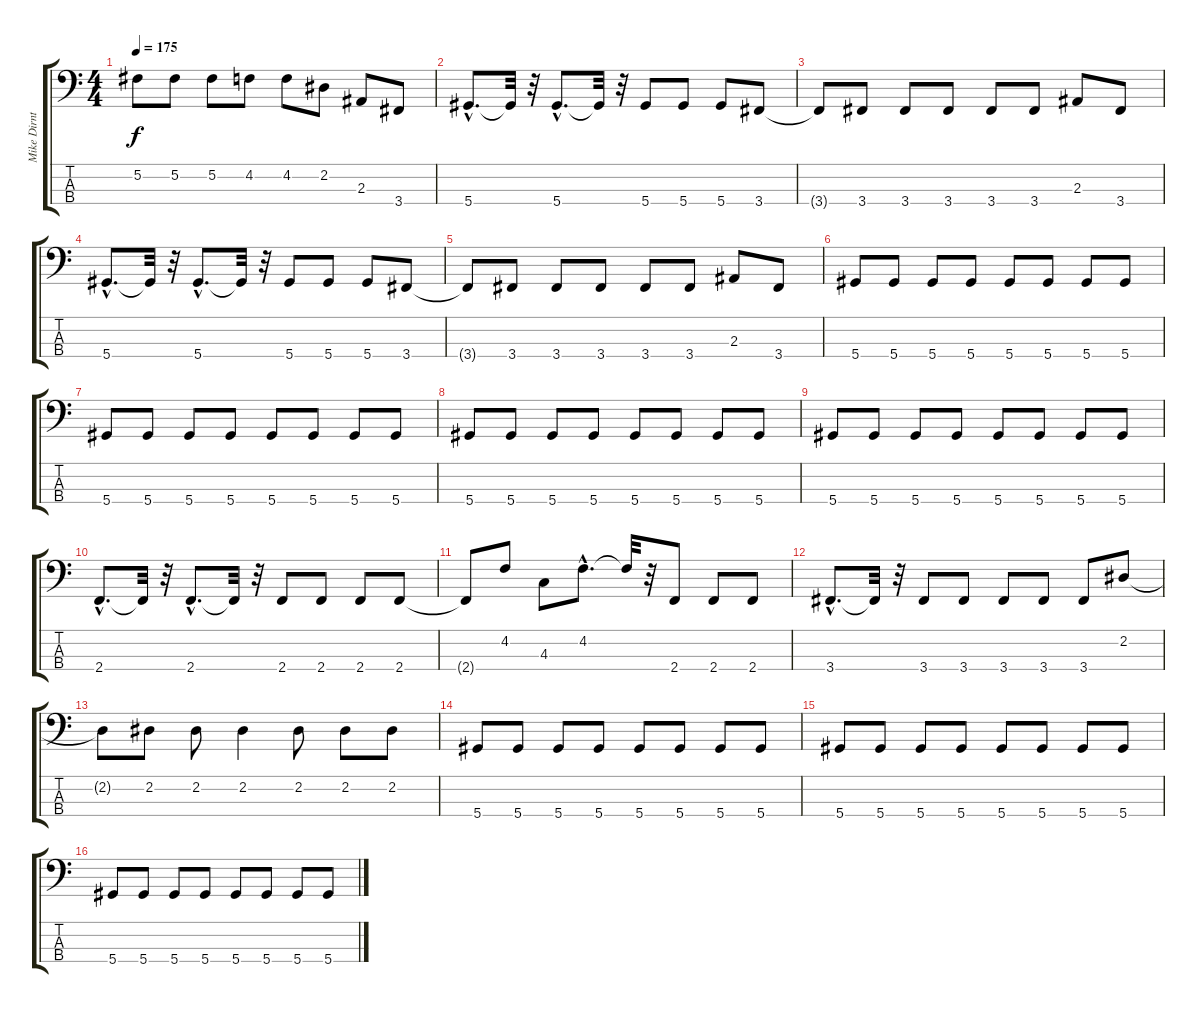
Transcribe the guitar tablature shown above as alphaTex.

\track ("Mike Dirnt" "Mike Dirnt") {instrument electricbassfinger}
\staff {score tabs}
\tuning (Gb2 Db2 Ab1 Eb1) {hide}
\ts (4 4)
\tempo 175
\clef f4
\ks c
5.2{t}.8{dy f} 5.2.8 5.2.8 4.2.8 4.2.8 2.2.8 2.3.8 3.4.8 |
5.4{hac}.8{d} 5.4{t}.32 r.32 5.4{hac}.8{d} 5.4{t}.32 r.32 5.4.8 5.4.8 5.4.8 3.4.8 |
3.4{t}.8 3.4.8 3.4.8 3.4.8 3.4.8 3.4.8 2.3.8 3.4.8 |
5.4{hac}.8{d} 5.4{t}.32 r.32 5.4{hac}.8{d} 5.4{t}.32 r.32 5.4.8 5.4.8 5.4.8 3.4.8 |
3.4{t}.8 3.4.8 3.4.8 3.4.8 3.4.8 3.4.8 2.3.8 3.4.8 |
5.4.8 5.4.8 5.4.8 5.4.8 5.4.8 5.4.8 5.4.8 5.4.8 |
5.4.8 5.4.8 5.4.8 5.4.8 5.4.8 5.4.8 5.4.8 5.4.8 |
5.4.8 5.4.8 5.4.8 5.4.8 5.4.8 5.4.8 5.4.8 5.4.8 |
5.4.8 5.4.8 5.4.8 5.4.8 5.4.8 5.4.8 5.4.8 5.4.8 |
2.4{hac}.8{d} 2.4{t}.32 r.32 2.4{hac}.8{d} 2.4{t}.32 r.32 2.4.8 2.4.8 2.4.8 2.4.8 |
2.4{t}.8 4.2.8 4.3.8 4.2{hac}.8{d} 4.2{t}.32 r.32 2.4.8 2.4.8 2.4.8 |
3.4{hac}.8{d} 3.4{t}.32 r.32 3.4.8 3.4.8 3.4.8 3.4.8 3.4.8 2.2.8 |
2.2{t}.8 2.2.8 2.2.8 2.2.4 2.2.8 2.2.8 2.2.8 |
5.4.8 5.4.8 5.4.8 5.4.8 5.4.8 5.4.8 5.4.8 5.4.8 |
5.4.8 5.4.8 5.4.8 5.4.8 5.4.8 5.4.8 5.4.8 5.4.8 |
5.4.8 5.4.8 5.4.8 5.4.8 5.4.8 5.4.8 5.4.8 5.4.8
